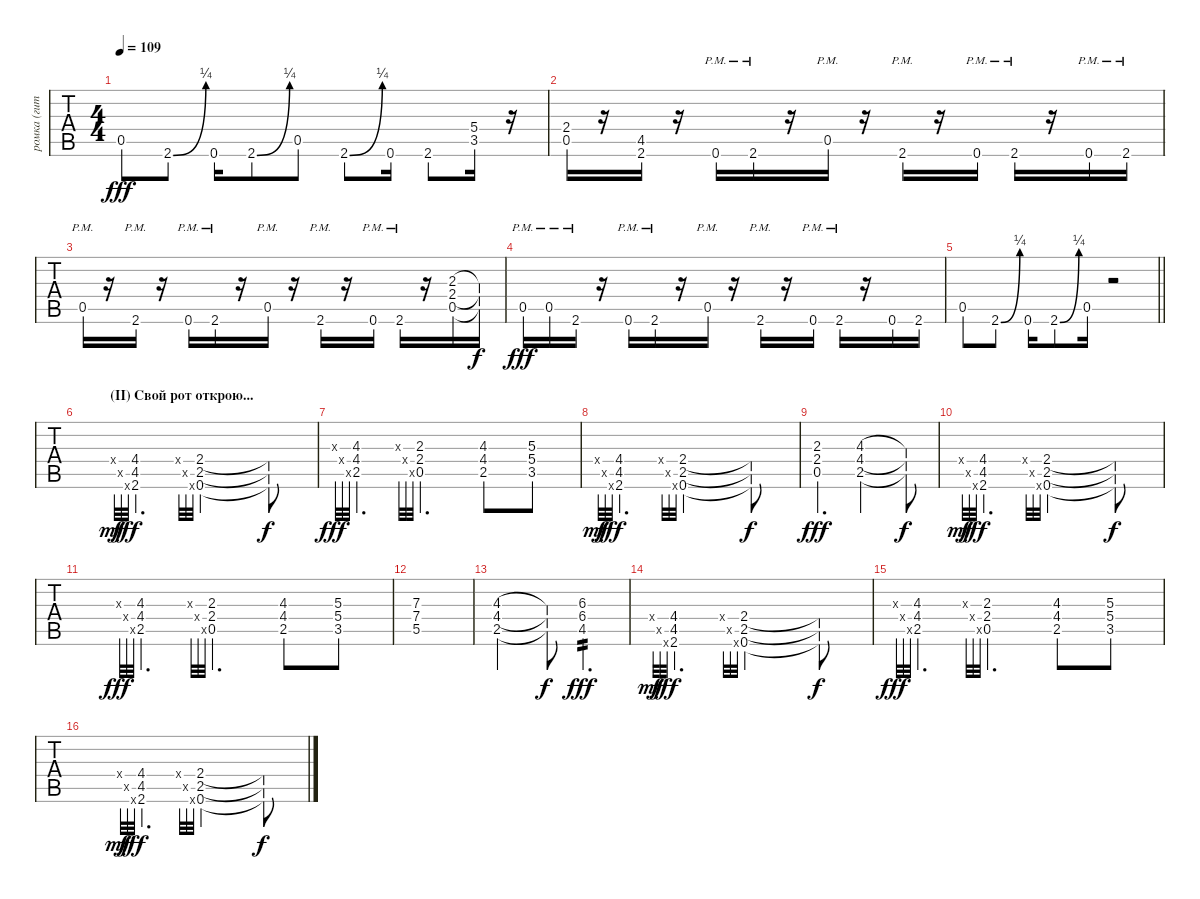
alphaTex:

\track ("ромка (гитара)" "ромка (гит") {instrument distortionguitar}
\staff {tabs}
\tuning (E4 B3 G3 D3 A2 E2) {hide}
\ts (4 4)
\tempo 109
\clef g2
\ks c
0.5.8{dy fff} 2.6{be (bend 0 0 60 1)}.8 0.6.16 2.6{be (bend 0 0 60 1)}.8 0.5.8 2.6{be (bend 0 0 60 1)}.8 0.6.16 2.6.8 (5.4 3.5).16 r.16 |
(2.4 0.5).16 r.16 (4.5 2.6).16 r.16 0.6{pm}.16 2.6{pm}.16 r.16 0.5{pm}.16 r.16 2.6{pm}.16 r.16 0.6{pm}.16 2.6{pm}.16 r.16 0.6{pm}.16 2.6{pm}.16 |
0.5{pm}.16 r.16 2.6{pm}.16 r.16 0.6{pm}.16 2.6{pm}.16 r.16 0.5{pm}.16 r.16 2.6{pm}.16 r.16 0.6{pm}.16 2.6{pm}.16 r.16 (2.3 2.4 0.5).16 (2.3{t} 2.4{t} 0.5{t}).16{dy f} |
0.5{pm}.16{dy fff} 0.5{pm}.16 2.6{pm}.16 r.16 0.6{pm}.16 2.6{pm}.16 r.16 0.5{pm}.16 r.16 2.6{pm}.16 r.16 0.6{pm}.16 2.6{pm}.16 r.16 0.6.16 2.6.16 |
\barLineRight lightlight
0.5.8 2.6{be (bend 0 0 60 1)}.8 0.6.16 2.6{be (bend 0 0 60 1)}.8 0.5.16 r.2 |
\section ("" "(II) Свой рот открою...")
0.4{x}.32{gr onbeat dy mf} 0.5{x}.32{gr onbeat} 0.6{x}.32{gr onbeat dy fff} (4.4 4.5 2.6).4{d} 0.4{x}.32{gr onbeat} 0.5{x}.32{gr onbeat} 0.6{x}.32{gr onbeat} (2.4 2.5 0.6).2 (2.4{t} 2.5{t} 0.6{t}).8{dy f} |
0.3{x}.32{gr onbeat dy fff} 0.4{x}.32{gr onbeat} 0.5{x}.32{gr onbeat} (4.3 4.4 2.5).4{d} 0.3{x}.32{gr onbeat} 0.4{x}.32{gr onbeat} 0.5{x}.32{gr onbeat} (2.3 2.4 0.5).4{d} (4.3 4.4 2.5).8 (5.3 5.4 3.5).8 |
0.4{x}.32{gr onbeat dy mf} 0.5{x}.32{gr onbeat} 0.6{x}.32{gr onbeat dy fff} (4.4 4.5 2.6).4{d} 0.4{x}.32{gr onbeat} 0.5{x}.32{gr onbeat} 0.6{x}.32{gr onbeat} (2.4 2.5 0.6).2 (2.4{t} 2.5{t} 0.6{t}).8{dy f} |
(2.3 2.4 0.5).4{d dy fff} (4.3 4.4 2.5).2 (4.3{t} 4.4{t} 2.5{t}).8{dy f} |
0.4{x}.32{gr onbeat dy mf} 0.5{x}.32{gr onbeat} 0.6{x}.32{gr onbeat dy fff} (4.4 4.5 2.6).4{d} 0.4{x}.32{gr onbeat} 0.5{x}.32{gr onbeat} 0.6{x}.32{gr onbeat} (2.4 2.5 0.6).2 (2.4{t} 2.5{t} 0.6{t}).8{dy f} |
0.3{x}.32{gr onbeat dy fff} 0.4{x}.32{gr onbeat} 0.5{x}.32{gr onbeat} (4.3 4.4 2.5).4{d} 0.3{x}.32{gr onbeat} 0.4{x}.32{gr onbeat} 0.5{x}.32{gr onbeat} (2.3 2.4 0.5).4{d} (4.3 4.4 2.5).8 (5.3 5.4 3.5).8 |
(7.3 7.4 5.5).1 |
(4.3 4.4 2.5).2 (4.3{t} 4.4{t} 2.5{t}).8{dy f} (6.3 6.4 4.5).4{d tp 2 dy fff} |
0.4{x}.32{gr onbeat dy mf} 0.5{x}.32{gr onbeat} 0.6{x}.32{gr onbeat dy fff} (4.4 4.5 2.6).4{d} 0.4{x}.32{gr onbeat} 0.5{x}.32{gr onbeat} 0.6{x}.32{gr onbeat} (2.4 2.5 0.6).2 (2.4{t} 2.5{t} 0.6{t}).8{dy f} |
0.3{x}.32{gr onbeat dy fff} 0.4{x}.32{gr onbeat} 0.5{x}.32{gr onbeat} (4.3 4.4 2.5).4{d} 0.3{x}.32{gr onbeat} 0.4{x}.32{gr onbeat} 0.5{x}.32{gr onbeat} (2.3 2.4 0.5).4{d} (4.3 4.4 2.5).8 (5.3 5.4 3.5).8 |
0.4{x}.32{gr onbeat dy mf} 0.5{x}.32{gr onbeat} 0.6{x}.32{gr onbeat dy fff} (4.4 4.5 2.6).4{d} 0.4{x}.32{gr onbeat} 0.5{x}.32{gr onbeat} 0.6{x}.32{gr onbeat} (2.4 2.5 0.6).2 (2.4{t} 2.5{t} 0.6{t}).8{dy f}
